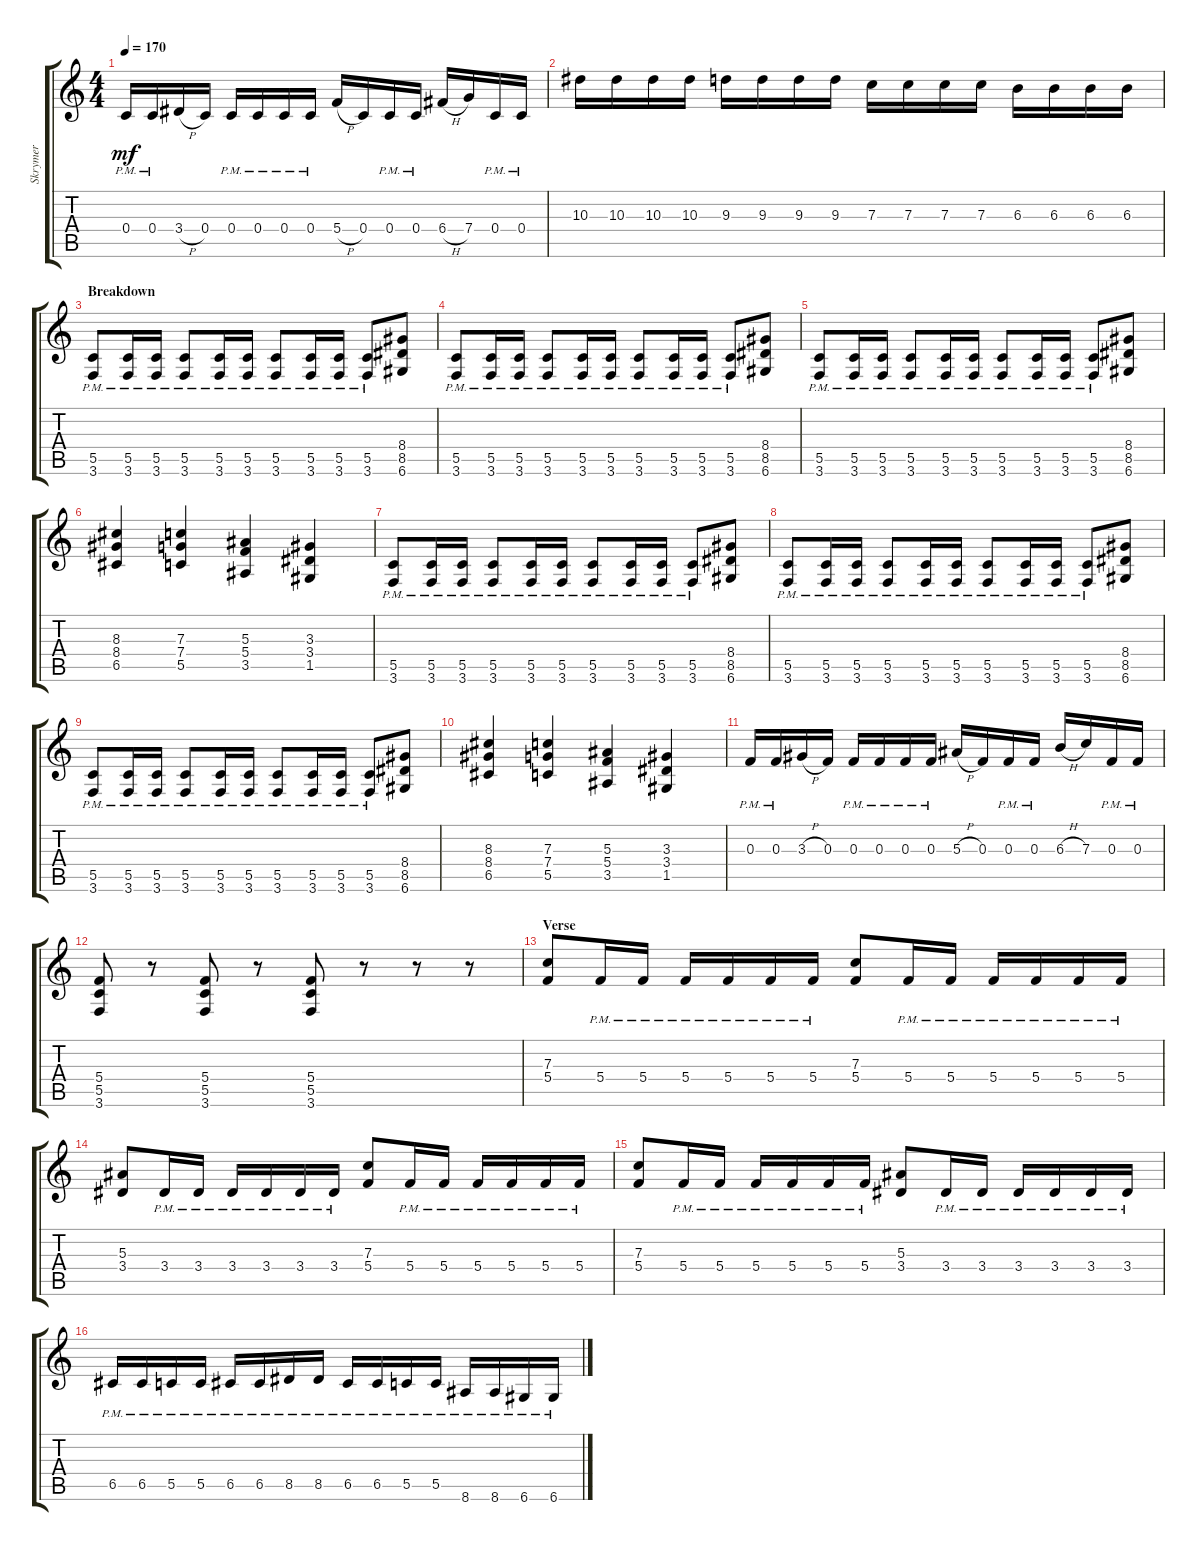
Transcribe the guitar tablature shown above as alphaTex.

\track ("Skrymer" "Skrymer") {instrument overdrivenguitar}
\staff {score tabs}
\tuning (D4 A3 F3 C3 G2 D2) {hide}
\ts (4 4)
\tempo 170
\clef g2
\ks c
0.4{pm}.16{dy mf} 0.4{pm}.16 3.4{h}.16 0.4.16 0.4{pm}.16 0.4{pm}.16 0.4{pm}.16 0.4{pm}.16 5.4{h}.16 0.4.16 0.4{pm}.16 0.4{pm}.16 6.4{h}.16 7.4.16 0.4{pm}.16 0.4{pm}.16 |
10.3.16 10.3.16 10.3.16 10.3.16 9.3.16 9.3.16 9.3.16 9.3.16 7.3.16 7.3.16 7.3.16 7.3.16 6.3.16 6.3.16 6.3.16 6.3.16 |
\section ("" "Breakdown")
(5.5{pm} 3.6{pm}).8 (5.5{pm} 3.6{pm}).16 (5.5{pm} 3.6{pm}).16 (5.5{pm} 3.6{pm}).8 (5.5{pm} 3.6{pm}).16 (5.5{pm} 3.6{pm}).16 (5.5{pm} 3.6{pm}).8 (5.5{pm} 3.6{pm}).16 (5.5{pm} 3.6{pm}).16 (5.5{pm} 3.6{pm}).8 (8.4 8.5 6.6).8 |
(5.5{pm} 3.6{pm}).8 (5.5{pm} 3.6{pm}).16 (5.5{pm} 3.6{pm}).16 (5.5{pm} 3.6{pm}).8 (5.5{pm} 3.6{pm}).16 (5.5{pm} 3.6{pm}).16 (5.5{pm} 3.6{pm}).8 (5.5{pm} 3.6{pm}).16 (5.5{pm} 3.6{pm}).16 (5.5{pm} 3.6{pm}).8 (8.4 8.5 6.6).8 |
(5.5{pm} 3.6{pm}).8 (5.5{pm} 3.6{pm}).16 (5.5{pm} 3.6{pm}).16 (5.5{pm} 3.6{pm}).8 (5.5{pm} 3.6{pm}).16 (5.5{pm} 3.6{pm}).16 (5.5{pm} 3.6{pm}).8 (5.5{pm} 3.6{pm}).16 (5.5{pm} 3.6{pm}).16 (5.5{pm} 3.6{pm}).8 (8.4 8.5 6.6).8 |
(8.3 8.4 6.5).4 (7.3 7.4 5.5).4 (5.3 5.4 3.5).4 (3.3 3.4 1.5).4 |
(5.5{pm} 3.6{pm}).8 (5.5{pm} 3.6{pm}).16 (5.5{pm} 3.6{pm}).16 (5.5{pm} 3.6{pm}).8 (5.5{pm} 3.6{pm}).16 (5.5{pm} 3.6{pm}).16 (5.5{pm} 3.6{pm}).8 (5.5{pm} 3.6{pm}).16 (5.5{pm} 3.6{pm}).16 (5.5{pm} 3.6{pm}).8 (8.4 8.5 6.6).8 |
(5.5{pm} 3.6{pm}).8 (5.5{pm} 3.6{pm}).16 (5.5{pm} 3.6{pm}).16 (5.5{pm} 3.6{pm}).8 (5.5{pm} 3.6{pm}).16 (5.5{pm} 3.6{pm}).16 (5.5{pm} 3.6{pm}).8 (5.5{pm} 3.6{pm}).16 (5.5{pm} 3.6{pm}).16 (5.5{pm} 3.6{pm}).8 (8.4 8.5 6.6).8 |
(5.5{pm} 3.6{pm}).8 (5.5{pm} 3.6{pm}).16 (5.5{pm} 3.6{pm}).16 (5.5{pm} 3.6{pm}).8 (5.5{pm} 3.6{pm}).16 (5.5{pm} 3.6{pm}).16 (5.5{pm} 3.6{pm}).8 (5.5{pm} 3.6{pm}).16 (5.5{pm} 3.6{pm}).16 (5.5{pm} 3.6{pm}).8 (8.4 8.5 6.6).8 |
(8.3 8.4 6.5).4 (7.3 7.4 5.5).4 (5.3 5.4 3.5).4 (3.3 3.4 1.5).4 |
0.3{pm}.16 0.3{pm}.16 3.3{h}.16 0.3.16 0.3{pm}.16 0.3{pm}.16 0.3{pm}.16 0.3{pm}.16 5.3{h}.16 0.3.16 0.3{pm}.16 0.3{pm}.16 6.3{h}.16 7.3.16 0.3{pm}.16 0.3{pm}.16 |
(5.4 5.5 3.6).8 r.8 (5.4 5.5 3.6).8 r.8 (5.4 5.5 3.6).8 r.8 r.8 r.8 |
\section ("" "Verse")
(7.3 5.4).8 5.4{pm}.16 5.4{pm}.16 5.4{pm}.16 5.4{pm}.16 5.4{pm}.16 5.4{pm}.16 (7.3 5.4).8 5.4{pm}.16 5.4{pm}.16 5.4{pm}.16 5.4{pm}.16 5.4{pm}.16 5.4{pm}.16 |
(5.3 3.4).8 3.4{pm}.16 3.4{pm}.16 3.4{pm}.16 3.4{pm}.16 3.4{pm}.16 3.4{pm}.16 (7.3 5.4).8 5.4{pm}.16 5.4{pm}.16 5.4{pm}.16 5.4{pm}.16 5.4{pm}.16 5.4{pm}.16 |
(7.3 5.4).8 5.4{pm}.16 5.4{pm}.16 5.4{pm}.16 5.4{pm}.16 5.4{pm}.16 5.4{pm}.16 (5.3 3.4).8 3.4{pm}.16 3.4{pm}.16 3.4{pm}.16 3.4{pm}.16 3.4{pm}.16 3.4{pm}.16 |
6.5{pm}.16 6.5{pm}.16 5.5{pm}.16 5.5{pm}.16 6.5{pm}.16 6.5{pm}.16 8.5{pm}.16 8.5{pm}.16 6.5{pm}.16 6.5{pm}.16 5.5{pm}.16 5.5{pm}.16 8.6{pm}.16 8.6{pm}.16 6.6{pm}.16 6.6{pm}.16
